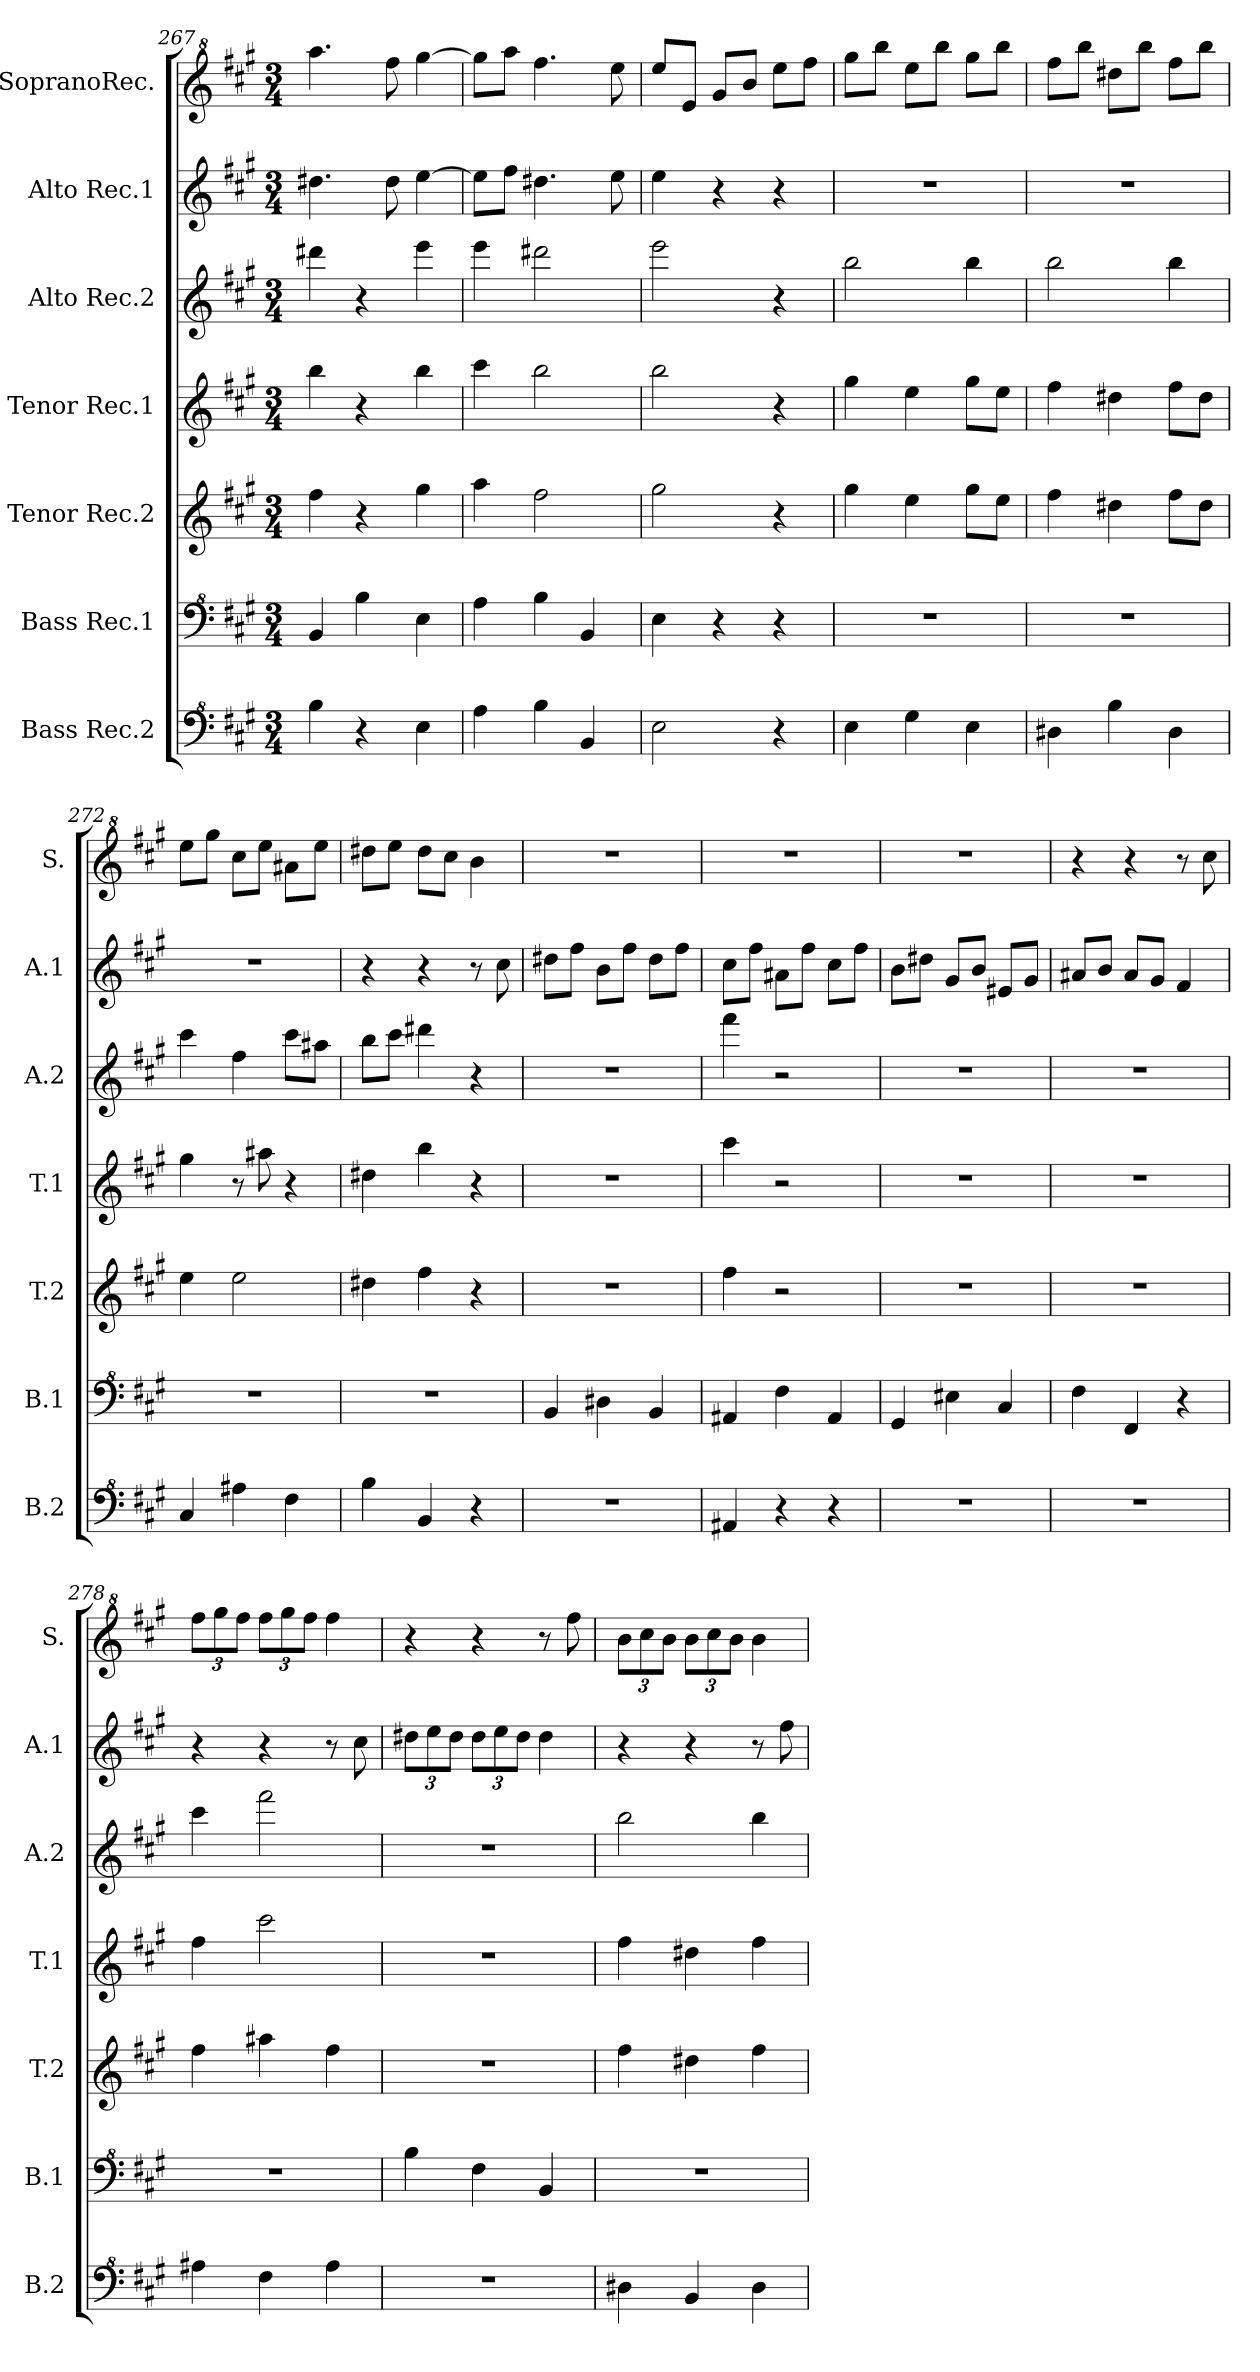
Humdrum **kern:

**kern	**kern	**kern	**kern	**kern	**kern	**kern
*part7	*part6	*part5	*part4	*part3	*part2	*part1
*staff7	*staff6	*staff5	*staff4	*staff3	*staff2	*staff1
*I"Bass Rec.2	*I"Bass Rec.1	*I"Tenor Rec.2	*I"Tenor Rec.1	*I"Alto Rec.2	*I"Alto Rec.1	*I"SopranoRec.
*I'B.2	*I'B.1	*I'T.2	*I'T.1	*I'A.2	*I'A.1	*I'S.
*clefF^4	*clefF^4	*clefG2	*clefG2	*clefG2	*clefG2	*clefG^2
*k[f#c#g#]	*k[f#c#g#]	*k[f#c#g#]	*k[f#c#g#]	*k[f#c#g#]	*k[f#c#g#]	*k[f#c#g#]
*M3/4	*M3/4	*M3/4	*M3/4	*M3/4	*M3/4	*M3/4
=267	=267	=267	=267	=267	=267	=267
4b\	4B/	4ff#\	4bb\	4ddd#X\	4.dd#X\	4.aaa\
4r	4b\	4r	4r	4r	.	.
.	.	.	.	.	8dd#\	8fff#\
4e\	4e\	4gg#\	4bb\	4eee\	[4ee\	[4ggg#\
=268	=268	=268	=268	=268	=268	=268
4a\	4a\	4aa\	4ccc#\	4eee\	8ee\L]	8ggg#\L]
.	.	.	.	.	8ff#\J	8aaa\J
4b\	4b\	2ff#\	2bb\	2ddd#X\	4.dd#X\	4.fff#\
4B/	4B/	.	.	.	.	.
.	.	.	.	.	8ee\	8eee\
=269	=269	=269	=269	=269	=269	=269
2e\	4e\	2gg#\	2bb\	2eee\	4ee\	8eee/L
.	.	.	.	.	.	8ee/J
.	4r	.	.	.	4r	8gg#/L
.	.	.	.	.	.	8bb/J
4r	4r	4r	4r	4r	4r	8eee\L
.	.	.	.	.	.	8fff#\J
=270	=270	=270	=270	=270	=270	=270
4e\	2.r	4gg#\	4gg#\	2bb\	2.r	8ggg#\L
.	.	.	.	.	.	8bbb\J
4g#\	.	4ee\	4ee\	.	.	8eee\L
.	.	.	.	.	.	8bbb\J
4e\	.	8gg#\L	8gg#\L	4bb\	.	8ggg#\L
.	.	8ee\J	8ee\J	.	.	8bbb\J
=271	=271	=271	=271	=271	=271	=271
4d#X\	2.r	4ff#\	4ff#\	2bb\	2.r	8fff#\L
.	.	.	.	.	.	8bbb\J
4b\	.	4dd#X\	4dd#X\	.	.	8ddd#X\L
.	.	.	.	.	.	8bbb\J
4d#\	.	8ff#\L	8ff#\L	4bb\	.	8fff#\L
.	.	8dd#\J	8dd#\J	.	.	8bbb\J
=272	=272	=272	=272	=272	=272	=272
4c#/	2.r	4ee\	4gg#\	4ccc#\	2.r	8eee\L
.	.	.	.	.	.	8ggg#\J
4a#X\	.	2ee\	8r	4ff#\	.	8ccc#\L
.	.	.	8aa#X\	.	.	8eee\J
4f#\	.	.	4r	8ccc#\L	.	8aa#X\L
.	.	.	.	8aa#X\J	.	8eee\J
!!LO:LB:g=z
=273	=273	=273	=273	=273	=273	=273
4b\	2.r	4dd#X\	4dd#X\	8bb\L	4r	8ddd#X\L
.	.	.	.	8ccc#\J	.	8eee\J
4B/	.	4ff#\	4bb\	4ddd#X\	4r	8ddd#\L
.	.	.	.	.	.	8ccc#\J
4r	.	4r	4r	4r	8r	4bb\
.	.	.	.	.	8cc#\	.
=274	=274	=274	=274	=274	=274	=274
2.r	4B/	2.r	2.r	2.r	8dd#X\L	2.r
.	.	.	.	.	8ff#\J	.
.	4d#X\	.	.	.	8b\L	.
.	.	.	.	.	8ff#\J	.
.	4B/	.	.	.	8dd#\L	.
.	.	.	.	.	8ff#\J	.
=275	=275	=275	=275	=275	=275	=275
4A#X/	4A#X/	4ff#\	4ccc#\	4fff#\	8cc#\L	2.r
.	.	.	.	.	8ff#\J	.
4r	4f#\	2r	2r	2r	8a#X\L	.
.	.	.	.	.	8ff#\J	.
4r	4A#/	.	.	.	8cc#\L	.
.	.	.	.	.	8ff#\J	.
=276	=276	=276	=276	=276	=276	=276
2.r	4G#/	2.r	2.r	2.r	8b\L	2.r
.	.	.	.	.	8dd#X\J	.
.	4e#X\	.	.	.	8g#/L	.
.	.	.	.	.	8b/J	.
.	4c#/	.	.	.	8e#X/L	.
.	.	.	.	.	8g#/J	.
=277	=277	=277	=277	=277	=277	=277
2.r	4f#\	2.r	2.r	2.r	8a#X/L	4r
.	.	.	.	.	8b/J	.
.	4F#/	.	.	.	8a#/L	4r
.	.	.	.	.	8g#/J	.
.	4r	.	.	.	4f#/	8r
.	.	.	.	.	.	8ccc#\
=278	=278	=278	=278	=278	=278	=278
*	*	*	*	*	*	*Xbrackettup
4a#X\	2.r	4ff#\	4ff#\	4ccc#\	4r	12fff#\L
.	.	.	.	.	.	12ggg#\
.	.	.	.	.	.	12fff#\J
4f#\	.	4aa#X\	2ccc#\	2fff#\	4r	12fff#\L
.	.	.	.	.	.	12ggg#\
.	.	.	.	.	.	12fff#\J
4a#\	.	4ff#\	.	.	8r	4fff#\
.	.	.	.	.	8cc#\	.
=279	=279	=279	=279	=279	=279	=279
*	*	*	*	*	*Xbrackettup	*
2.r	4b\	2.r	2.r	2.r	12dd#X\L	4r
.	.	.	.	.	12ee\	.
.	.	.	.	.	12dd#\J	.
.	4f#\	.	.	.	12dd#\L	4r
.	.	.	.	.	12ee\	.
.	.	.	.	.	12dd#\J	.
.	4B/	.	.	.	4dd#\	8r
.	.	.	.	.	.	8fff#\
=280	=280	=280	=280	=280	=280	=280
4d#X\	2.r	4ff#\	4ff#\	2bb\	4r	12bb\L
.	.	.	.	.	.	12ccc#\
.	.	.	.	.	.	12bb\J
4B/	.	4dd#X\	4dd#X\	.	4r	12bb\L
.	.	.	.	.	.	12ccc#\
.	.	.	.	.	.	12bb\J
4d#\	.	4ff#\	4ff#\	4bb\	8r	4bb\
.	.	.	.	.	8ff#\	.
=	=	=	=	=	=	=
*-	*-	*-	*-	*-	*-	*-
